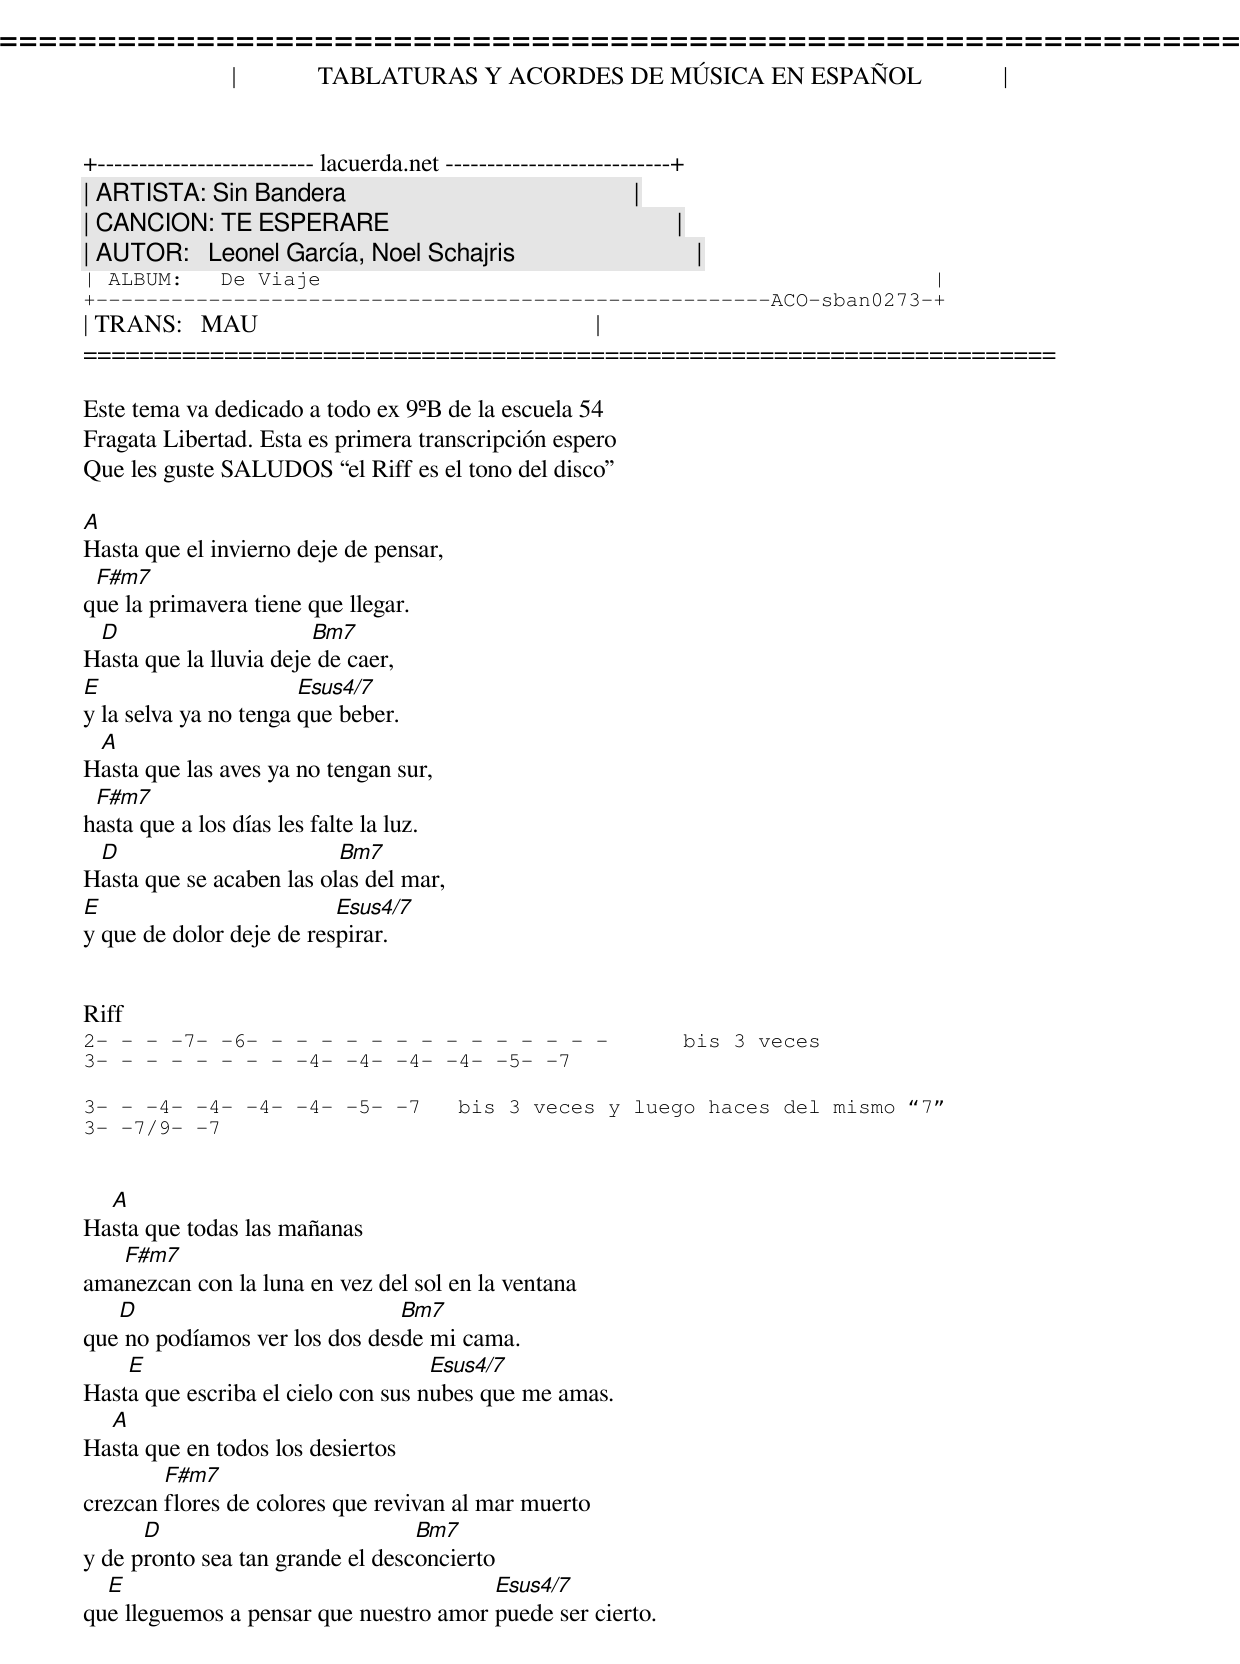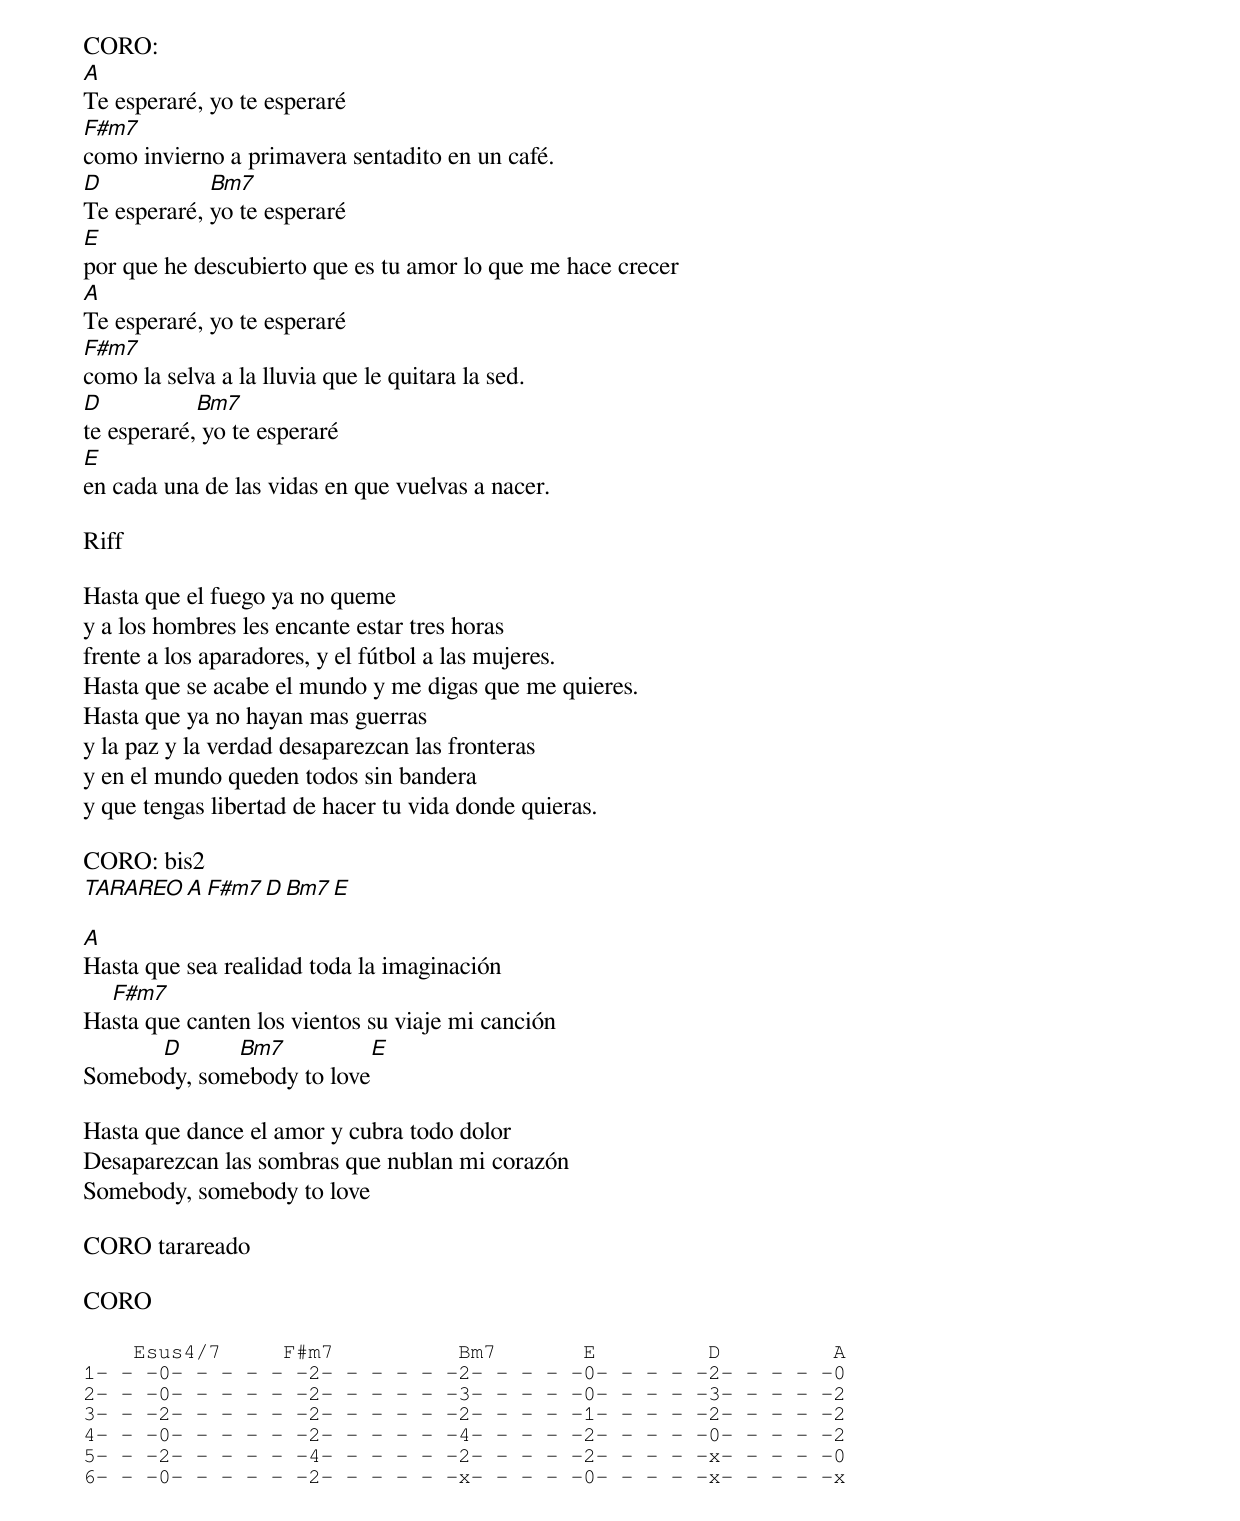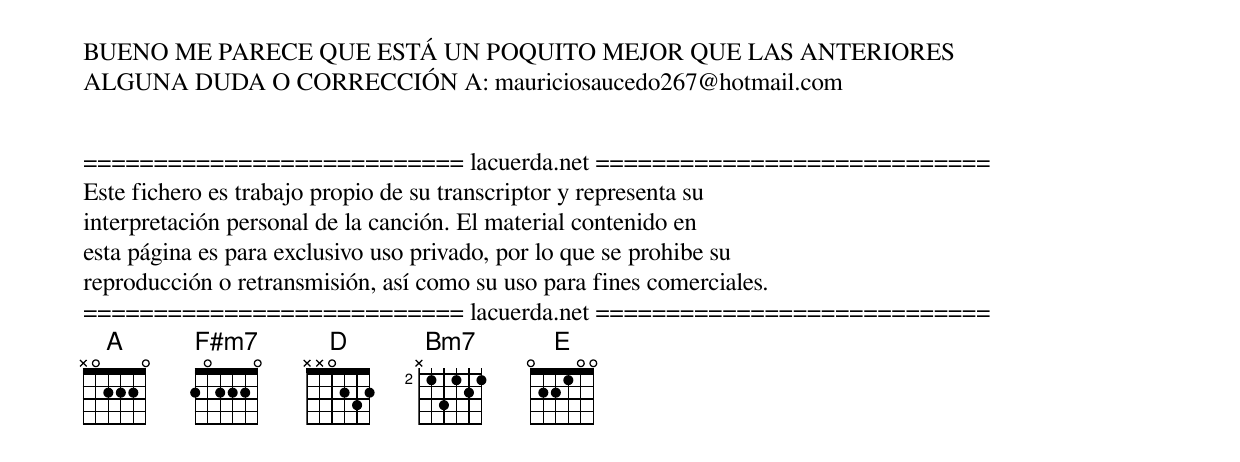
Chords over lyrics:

=====================================================================
|             TABLATURAS Y ACORDES DE MÚSICA EN ESPAÑOL             |
+-------------------------- lacuerda.net ---------------------------+
| ARTISTA: Sin Bandera                                              |
| CANCION: TE ESPERARE                                              |
| AUTOR:   Leonel García, Noel Schajris                             |
| ALBUM:   De Viaje                                                 |
+------------------------------------------------------ACO-sban0273-+
| TRANS:   MAU                                                      |
=====================================================================

Este tema va dedicado a todo ex 9ºB de la escuela 54
Fragata Libertad. Esta es primera transcripción espero
Que les guste SALUDOS el Riff es el tono del disco

A
Hasta que el invierno deje de pensar,
 F#m7
que la primavera tiene que llegar.
 D                      Bm7
Hasta que la lluvia deje de caer,
E                      Esus4/7
y la selva ya no tenga que beber.
 A
Hasta que las aves ya no tengan sur,
 F#m7
hasta que a los días les falte la luz.
 D                        Bm7
Hasta que se acaben las olas del mar,
E                         Esus4/7
y que de dolor deje de respirar.


Riff
2- - - -7- -6- - - - - - - - - - - - - - -      bis 3 veces
3- - - - - - - - -4- -4- -4- -4- -5- -7

3- - -4- -4- -4- -4- -5- -7   bis 3 veces y luego haces del mismo 7
3- -7/9- -7


  A
Hasta que todas las mañanas
   F#m7
amanezcan con la luna en vez del sol en la ventana
   D                           Bm7
que no podíamos ver los dos desde mi cama.
    E                               Esus4/7
Hasta que escriba el cielo con sus nubes que me amas.
  A
Hasta que en todos los desiertos
        F#m7
crezcan flores de colores que revivan al mar muerto
      D                           Bm7
y de pronto sea tan grande el desconcierto
  E                                     Esus4/7
que lleguemos a pensar que nuestro amor puede ser cierto.


CORO:
A
Te esperaré, yo te esperaré
F#m7
como invierno a primavera sentadito en un café.
D            Bm7
Te esperaré, yo te esperaré
E
por que he descubierto que es tu amor lo que me hace crecer
A
Te esperaré, yo te esperaré
F#m7
como la selva a la lluvia que le quitara la sed.
D           Bm7
te esperaré, yo te esperaré
E
en cada una de las vidas en que vuelvas a nacer.

Riff

Hasta que el fuego ya no queme
y a los hombres les encante estar tres horas
frente a los aparadores, y el fútbol a las mujeres.
Hasta que se acabe el mundo y me digas que me quieres.
Hasta que ya no hayan mas guerras
y la paz y la verdad desaparezcan las fronteras
y en el mundo queden todos sin bandera
y que tengas libertad de hacer tu vida donde quieras.

CORO: bis2
TARAREO      A  F#m7 D Bm7 E

A
Hasta que sea realidad toda la imaginación
  F#m7
Hasta que canten los vientos su viaje mi canción
      D      Bm7          E
Somebody, somebody to love

Hasta que dance el amor y cubra todo dolor
Desaparezcan las sombras que nublan mi corazón
Somebody, somebody to love

CORO tarareado

CORO

    Esus4/7     F#m7          Bm7       E         D         A
1- - -0- - - - - -2- - - - - -2- - - - -0- - - - -2- - - - -0
2- - -0- - - - - -2- - - - - -3- - - - -0- - - - -3- - - - -2
3- - -2- - - - - -2- - - - - -2- - - - -1- - - - -2- - - - -2
4- - -0- - - - - -2- - - - - -4- - - - -2- - - - -0- - - - -2
5- - -2- - - - - -4- - - - - -2- - - - -2- - - - -x- - - - -0
6- - -0- - - - - -2- - - - - -x- - - - -0- - - - -x- - - - -x

BUENO ME PARECE QUE ESTÁ UN POQUITO MEJOR QUE LAS ANTERIORES
ALGUNA DUDA O CORRECCIÓN A: mauriciosaucedo267@hotmail.com


=========================== lacuerda.net ============================
Este fichero es trabajo propio de su transcriptor y representa su
interpretación personal de la canción. El material contenido en
esta página es para exclusivo uso privado, por lo que se prohibe su
reproducción o retransmisión, así como su uso para fines comerciales.
=========================== lacuerda.net ============================
